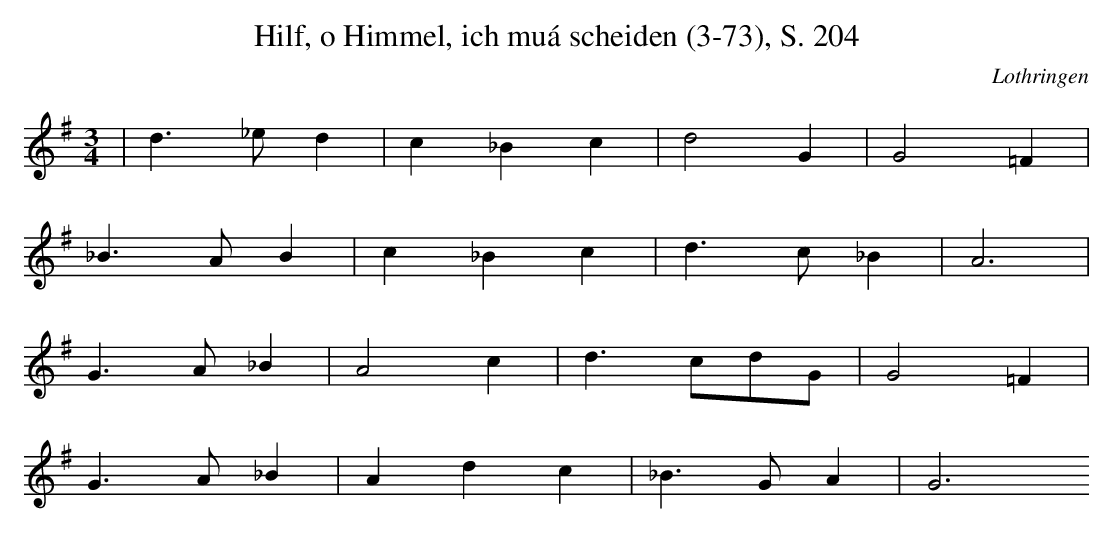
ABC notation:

X:1
T: Hilf, o Himmel, ich muá scheiden (3-73), S. 204
O: Lothringen
M: 3/4
L: 1/8
K: G
 | d3_ed2 | c2_B2c2 | d4G2 | G4=F2 |
_B3AB2 | c2_B2c2 | d3c_B2 | A6 |
G3A_B2 | A4c2 | d3cdG | G4=F2 |
G3A_B2 | A2d2c2 | _B3GA2 | G6
